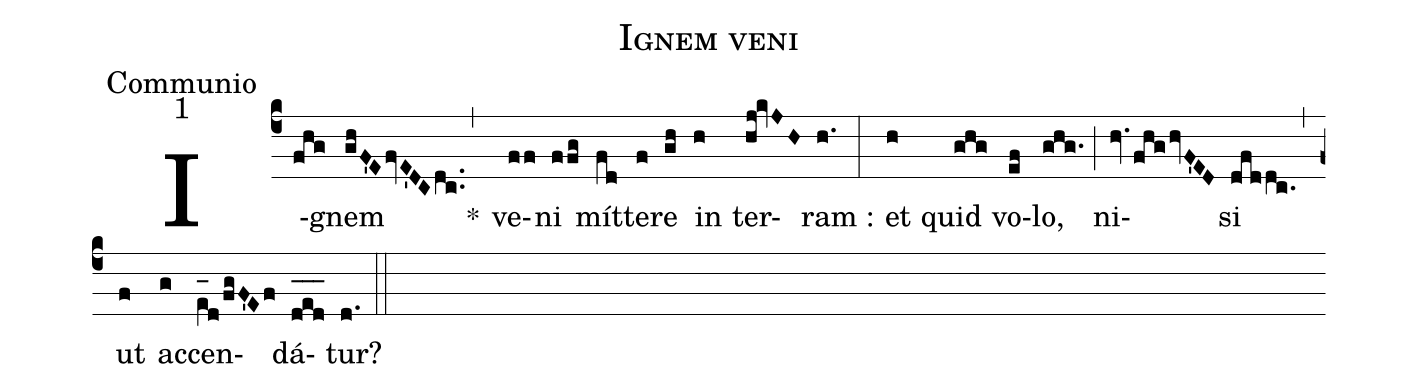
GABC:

name:Ignem veni;
office-part:Communio;
mode:1;
%%
(c4) I(fhg)gnem(ghF'EfvE'DCdc..) <clear>*(,) ve(ff)ni(ffg) mít(fd)te(f)re(gh) in(h) ter(hj!kvJH)ram :(h.) (:) et(h) quid(ghg) vo(ef)lo,(ghg.) (;) ni(hv.fhghvF'ED)si(dfddc.) (,) ut(f) ac(g)cen(e_[oh:h][ll:1]d/fgF'Ef)dá(d_[oh:h]e_[oh:h]d_[oh:h])tur?(d.) (::)
